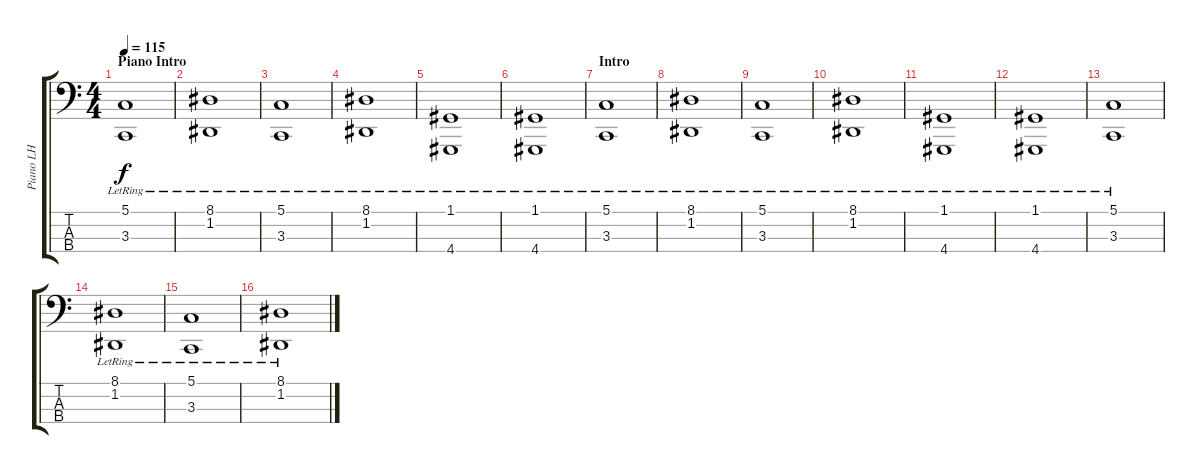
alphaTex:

\track ("Piano LH" "Piano LH") {instrument acousticgrandpiano}
\staff {score tabs}
\tuning (G2 D2 A1 E1) {hide}
\ts (4 4)
\section ("" "Piano Intro")
\tempo 115
\clef f4
\ks c
(5.1{lr} 3.3{lr}).1{dy f instrument acousticgrandpiano} |
(8.1{lr} 1.2{lr}).1 |
(5.1{lr} 3.3{lr}).1 |
(8.1{lr} 1.2{lr}).1 |
(1.1{lr} 4.4{lr}).1 |
(1.1{lr} 4.4{lr}).1 |
\section ("" "Intro")
(5.1{lr} 3.3{lr}).1 |
(8.1{lr} 1.2{lr}).1 |
(5.1{lr} 3.3{lr}).1 |
(8.1{lr} 1.2{lr}).1 |
(1.1{lr} 4.4{lr}).1 |
(1.1{lr} 4.4{lr}).1 |
(5.1{lr} 3.3{lr}).1 |
(8.1{lr} 1.2{lr}).1 |
(5.1{lr} 3.3{lr}).1 |
(8.1{lr} 1.2{lr}).1
